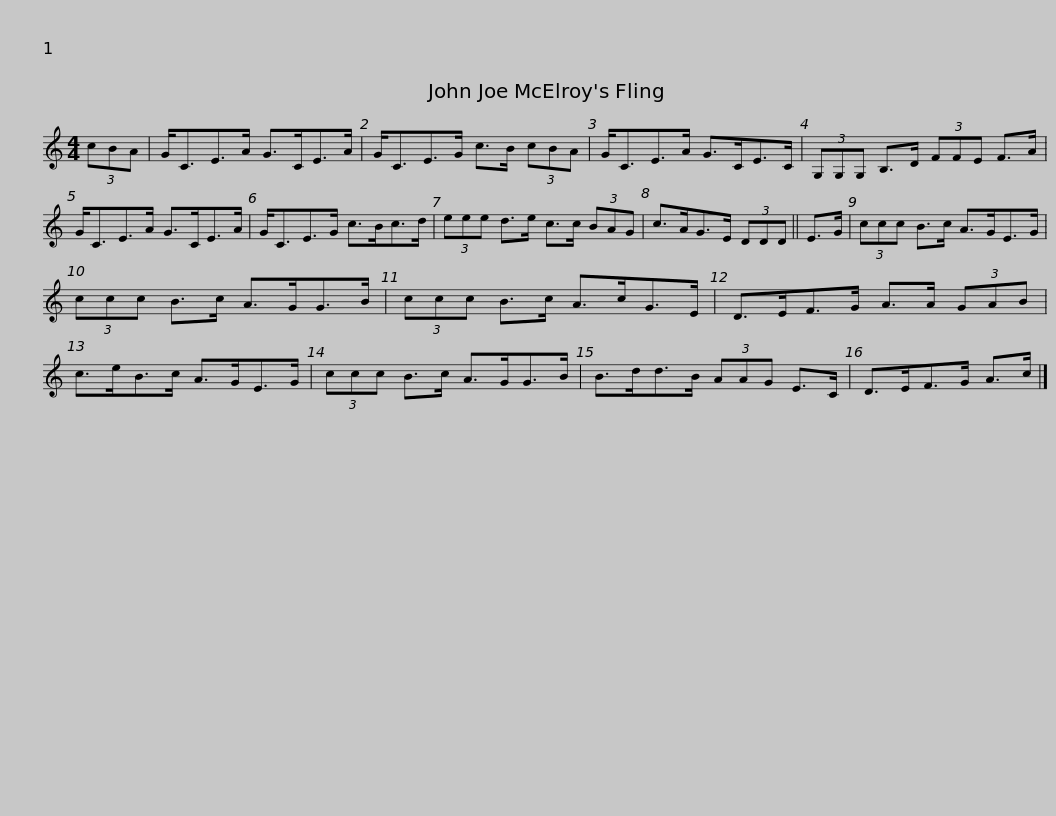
X:1
L:1/8
M:4/4
I:linebreak $
K:C
V:1 treble
V:1
 (3cBA | G<CE>A G>CE>A | G<CE>G c>B (3cBA | G<CE>A G>CE>C | (3G,G,G, B,>D (3FFE F>A |$ %5
 G<CE>A G>CE>A | G<CE>G c>Bc>d | (3eee d>e c>c (3BAG | c>AG>E (3DDD || E>G |$ %10
 (3ccc B>c A>GE>G | (3ccc B>c A>GG>B | (3ccc B>c A>cG>E | D>EF>G A>A (3GAB |$ c>eB>c A>GE>G | %15
 (3ccc B>c A>GG>B | B>dd>B (3AAG E>C | D>EF>G A>c |] %18
